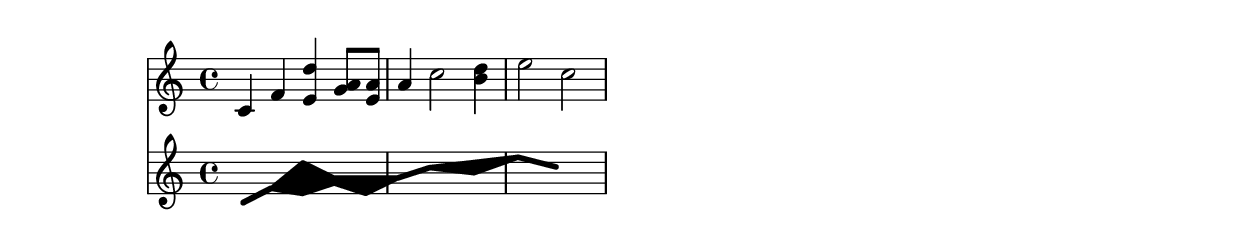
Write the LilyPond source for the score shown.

%% Do not edit this file; it is auto-generated from LSR http://lsr.dsi.unimi.it
%% This file is in the public domain.
\version "2.11.53"

\header {
  lsrtags = "simultaneous-notes, chords, keyboards"

  texidoces = "
Los «clusters» o racimos son un mecanismo para indicar la
interpretación de un ámbito de notas al mismo tiempo.

"
  doctitlees = "Clusters («racimos»)"

  texidoc = "
Clusters are a device to denote that a complete range of notes is to be
played.

"
  doctitle = "Clusters"
} % begin verbatim
\layout {
  ragged-right = ##t 
}

fragment = \relative c' {
  c4 f <e d'>4
  <g a>8 <e a> a4 c2 <d b>4
  e2 c
}

<<
  \new Staff \fragment
  \new Staff \makeClusters \fragment
>>
